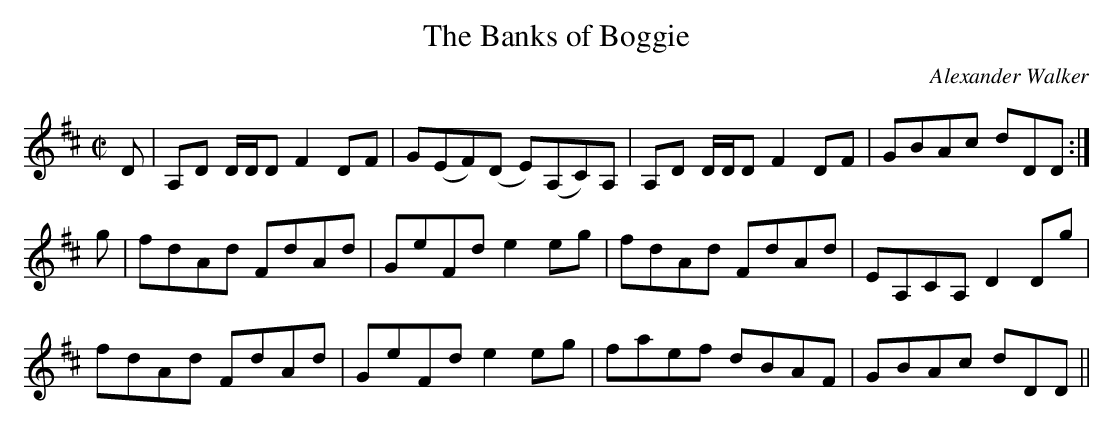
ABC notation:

X:1
T:Banks of Boggie, The
C:Alexander Walker
M:C|
L:1/8
K:D
D|A,D D/D/D F2 DF|G(EF)(D E)(A,C)A,|A,D D/D/D F2 DF|GBAc dDD:|
g|fdAd FdAd|GeFd e2 eg|fdAd FdAd|EA,CA, D2Dg|
fdAd FdAd|GeFd e2 eg|faef dBAF|GBAc dDD||
